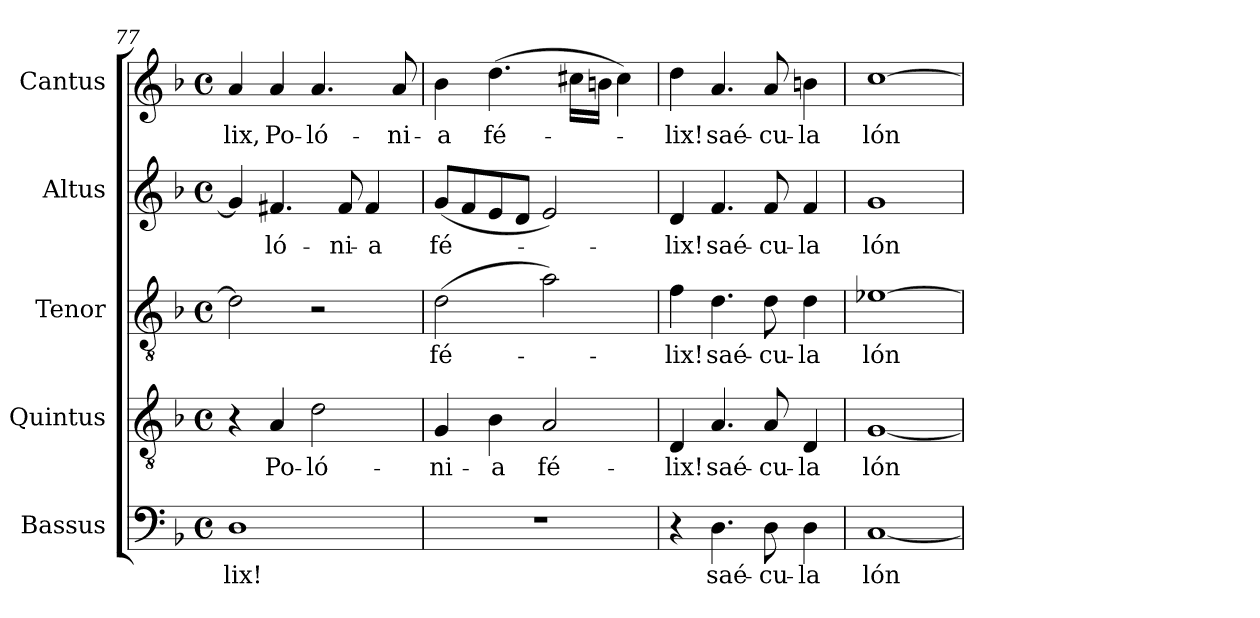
**kern	**text	**kern	**text	**kern	**text	**kern	**text	**kern	**text
*part5	*part5	*part4	*part4	*part3	*part3	*part2	*part2	*part1	*part1
*staff5	*staff5	*staff4	*staff4	*staff3	*staff3	*staff2	*staff2	*staff1	*staff1
*I"Bassus	*	*I"Quintus	*	*I"Tenor	*	*I"Altus	*	*I"Cantus	*
*I'Bass.	*	*	*	*I'Ten.	*	*I'Alt.	*	*I'Cant.	*
*clefF4	*	*clefGv2	*	*clefGv2	*	*clefG2	*	*clefG2	*
*	*	*ITrd7c12	*	*ITrd7c12	*	*	*	*	*
*k[b-]	*	*k[b-]	*	*k[b-]	*	*k[b-]	*	*k[b-]	*
*F:	*	*F:	*	*F:	*	*F:	*	*F:	*
*M4/4	*	*M4/4	*	*M4/4	*	*M4/4	*	*M4/4	*
*met(c)	*	*met(c)	*	*met(c)	*	*met(c)	*	*met(c)	*
=77	=77	=77	=77	=77	=77	=77	=77	=77	=77
!	!LO:LY:b:color=#000000	!	!	!	!	!	!	!	!
!	!	!	!	!	!	!	!	!	!LO:LY:b:color=#000000
1Di	-lix!	4r	.	2Di\]	.	4gi/]	.	4ai/	-lix,
!	!	!	!LO:LY:b:color=#000000	!	!	!	!	!	!
!	!	!	!	!	!	!	!LO:LY:b:color=#000000	!	!
!	!	!	!	!	!	!	!	!	!LO:LY:b:color=#000000
.	.	4AAi/	Po-	.	.	4.f#Xi/	-ló-	4ai/	Po-
!	!	!	!LO:LY:b:color=#000000	!	!	!	!	!	!
!	!	!	!	!	!	!	!	!	!LO:LY:b:color=#000000
.	.	2Di\	-ló-	2r	.	.	.	4.ai/	-ló-
!	!	!	!	!	!	!	!LO:LY:b:color=#000000	!	!
.	.	.	.	.	.	8f#i/	-ni-	.	.
!	!	!	!	!	!	!	!LO:LY:b:color=#000000	!	!
.	.	.	.	.	.	4f#i/	-a	.	.
!	!	!	!	!	!	!	!	!	!LO:LY:b:color=#000000
.	.	.	.	.	.	.	.	8ai/	-ni-
=78	=78	=78	=78	=78	=78	=78	=78	=78	=78
!	!	!	!LO:LY:b:color=#000000	!	!	!	!	!	!
!	!	!	!	!	!LO:LY:b:color=#000000	!	!	!	!
!	!	!	!	!	!	!	!LO:LY:b:color=#000000	!	!
!	!	!	!	!	!	!	!	!	!LO:LY:b:color=#000000
1r	.	4GGi/	-ni-	(2Di\	fé-	(8gi/L	fé-	4b-i\	-a
.	.	.	.	.	.	8fi/	.	.	.
!	!	!	!LO:LY:b:color=#000000	!	!	!	!	!	!
!	!	!	!	!	!	!	!	!	!LO:LY:b:color=#000000
.	.	4BB-i\	-a	.	.	8ei/	.	(4.ddi\	fé-
.	.	.	.	.	.	8di/J	.	.	.
!	!	!	!LO:LY:b:color=#000000	!	!	!	!	!	!
.	.	2AAi/	fé-	2Ai\)	.	2ei/)	.	.	.
.	.	.	.	.	.	.	.	16cc#Xi\LL	.
.	.	.	.	.	.	.	.	16bni\JJ	.
.	.	.	.	.	.	.	.	4cc#i\)	.
=79	=79	=79	=79	=79	=79	=79	=79	=79	=79
!	!	!	!LO:LY:b:color=#000000	!	!	!	!	!	!
!	!	!	!	!	!LO:LY:b:color=#000000	!	!	!	!
!	!	!	!	!	!	!	!LO:LY:b:color=#000000	!	!
!	!	!	!	!	!	!	!	!	!LO:LY:b:color=#000000
4r	.	4DDi/	-lix!	4Fi\	-lix!	4di/	-lix!	4ddi\	-lix!
!	!LO:LY:b:color=#000000	!	!	!	!	!	!	!	!
!	!	!	!LO:LY:b:color=#000000	!	!	!	!	!	!
!	!	!	!	!	!LO:LY:b:color=#000000	!	!	!	!
!	!	!	!	!	!	!	!LO:LY:b:color=#000000	!	!
!	!	!	!	!	!	!	!	!	!LO:LY:b:color=#000000
4.Di\	saé-	4.AAi/	saé-	4.Di\	saé-	4.fi/	saé-	4.ai/	saé-
!	!LO:LY:b:color=#000000	!	!	!	!	!	!	!	!
!	!	!	!LO:LY:b:color=#000000	!	!	!	!	!	!
!	!	!	!	!	!LO:LY:b:color=#000000	!	!	!	!
!	!	!	!	!	!	!	!LO:LY:b:color=#000000	!	!
!	!	!	!	!	!	!	!	!	!LO:LY:b:color=#000000
8Di\	-cu-	8AAi/	-cu-	8Di\	-cu-	8fi/	-cu-	8ai/	-cu-
!	!LO:LY:b:color=#000000	!	!	!	!	!	!	!	!
!	!	!	!LO:LY:b:color=#000000	!	!	!	!	!	!
!	!	!	!	!	!LO:LY:b:color=#000000	!	!	!	!
!	!	!	!	!	!	!	!LO:LY:b:color=#000000	!	!
!	!	!	!	!	!	!	!	!	!LO:LY:b:color=#000000
4Di\	-la	4DDi/	-la	4Di\	-la	4fi/	-la	4bni\	-la
=80	=80	=80	=80	=80	=80	=80	=80	=80	=80
!	!LO:LY:b:color=#000000	!	!	!	!	!	!	!	!
!	!	!	!LO:LY:b:color=#000000	!	!	!	!	!	!
!	!	!	!	!	!LO:LY:b:color=#000000	!	!	!	!
!	!	!	!	!	!	!	!LO:LY:b:color=#000000	!	!
!	!	!	!	!	!	!	!	!	!LO:LY:b:color=#000000
[1Ci	lón-	[1GGi	lón-	[1E-Xi	lón-	1gi	lón-	[1cci	lón-
=	=	=	=	=	=	=	=	=	=
*-	*-	*-	*-	*-	*-	*-	*-	*-	*-
